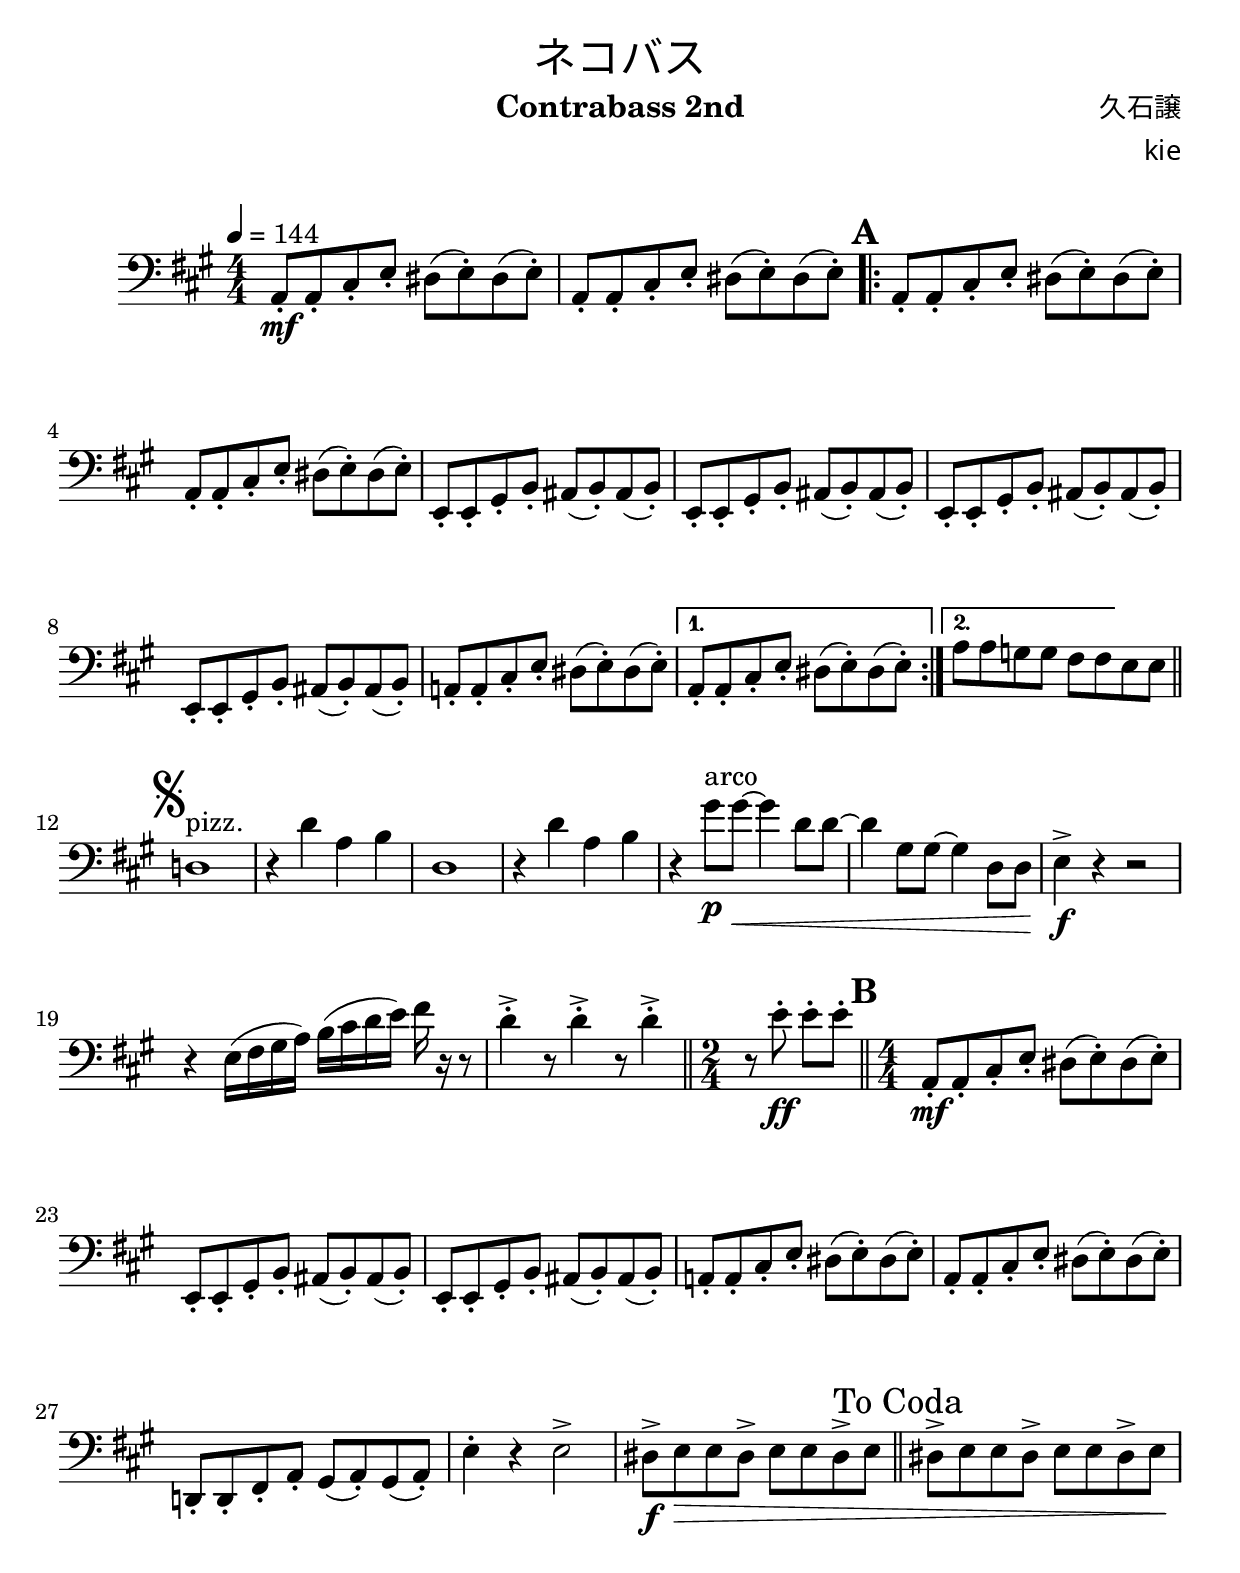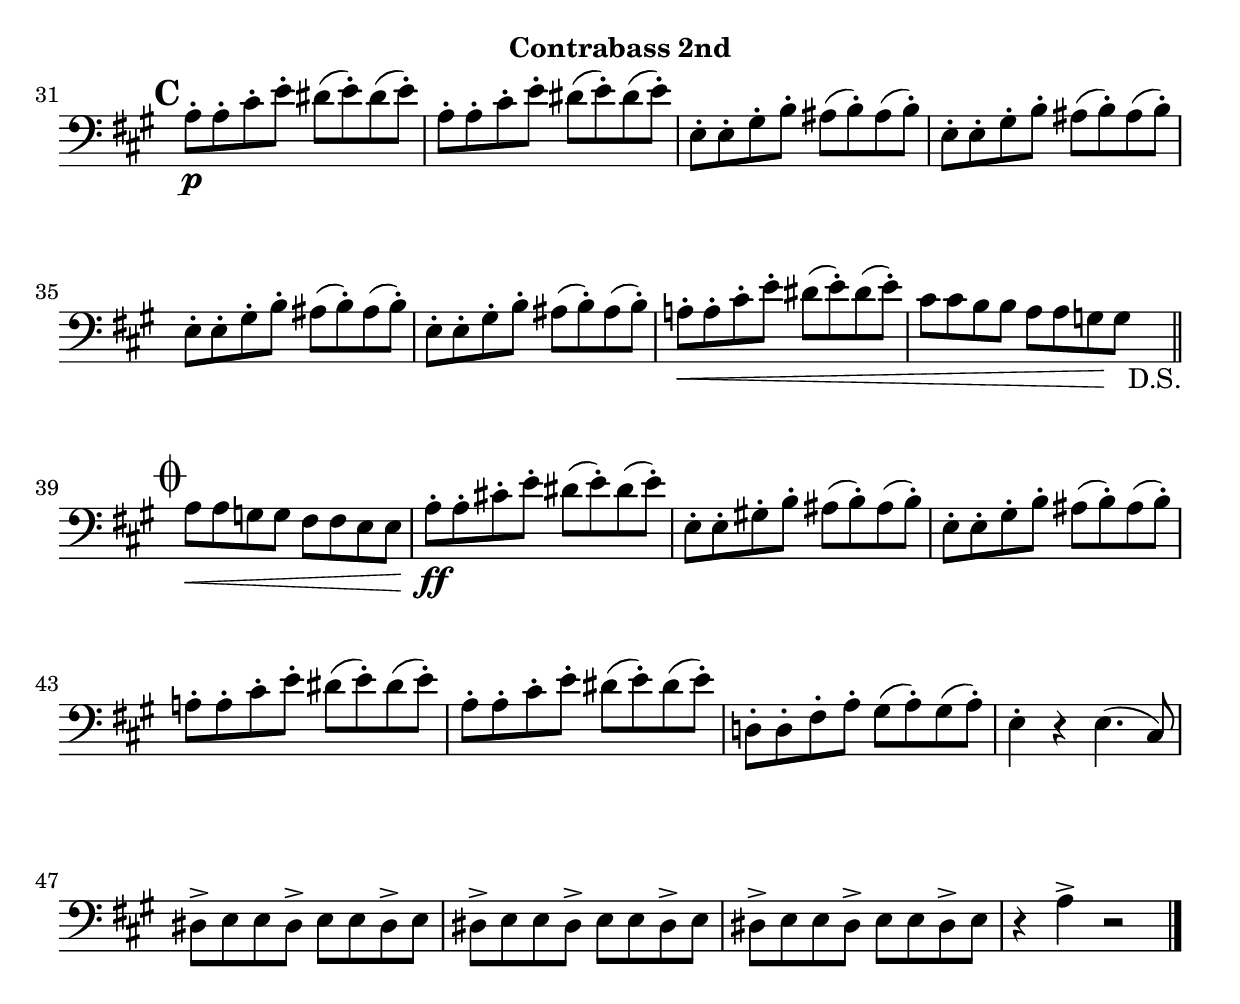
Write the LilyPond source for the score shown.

\version "2.24.0"
\header {
  title = \markup {
          \override #'(font-name . "HGSSoeiKakupoptai")
          "ネコバス"
  }
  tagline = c
  composer = \markup {
          \override #'(font-name . "HGSSoeiKakupoptai")
          "久石譲"
  }
  arranger = \markup {
          \override #'(font-name . "HGSSoeiKakupoptai")
          "kie"
  }
  instrument = \markup{\bold "Contrabass 2nd"}
}


#(set-global-staff-size 24)
#(set-default-paper-size "a4" )

%%以下、定義
ffz = #(make-dynamic-script "ffz")
fpp = #(make-dynamic-script "fpp")
%%ここまで、定義

\paper {
  #(set-paper-size "a4")
  top-margin = 2\cm
  bottom-margin = 1\cm
  left-margin = 1\cm
  right-margin = 1\cm

  markup-markup-spacing.basic-distance = #20
  markup-system-spacing.basic-distance = #20
  last-bottom-spacing.basic-distance = #12
  system-system-spacing.basic-distance = #16
  score-markup-spacing.basic-distance = #20

  print-page-number = ##f
  
  print-first-page-number = ##f
  first-page-number = 1

}


\layout {
  indent = 1.0\cm %%0にするといい
}


\score {
  <<    
    \new Staff
    \compressEmptyMeasures
    \relative c{
  \numericTimeSignature
  \time 4/4 %%拍子
  \set Staff.midiInstrument = "contrabass"
  \clef bass %%音部記号　ト音…treble　ヘ音…bass　ハ音…alto
  \override Hairpin.minimum-length = #6

  \key a \major  %%調
  \tempo 4=144  %%BPM
  a8-.\mf a-. cis-. e-. dis( e-.) dis( e-.)
  a,-. a-. cis-. e-. dis( e-.) dis( e-.)
  \mark \default
  \repeat volta 2 { 
    a,-. a-. cis-. e-. dis( e-.) dis( e-.)
    a,-. a-. cis-. e-. dis( e-.) dis( e-.)
    e,-. e-. gis-. b-. ais( b-.) ais( b-.)
    e,-. e-. gis-. b-. ais( b-.) ais( b-.)
    e,-. e-. gis-. b-. ais( b-.) ais( b-.)
    e,-. e-. gis-. b-. ais( b-.) ais( b-.)
    a!-. a-. cis-. e-. dis( e-.) dis( e-.)
    \alternative {
      {a,-. a-. cis-. e-. dis( e-.) dis( e-.)}
      {a8 a g g fis[ fis}
    }
  }
  e e]
  \bar "||"
  \mark \markup { \musicglyph "scripts.segno" }
  d!1^"pizz."
  r4 d' a b
  d,1
  r4 d' a b
  r4 gis'8^"arco"\p gis\<~ gis4 d8 d~
  d4 gis,8 gis~ gis4 d8 d
  e4->\f r4 r2
  r4 e16( fis gis a) b( cis d e) fis r r8
  d4-.-> r8 d4-.-> r8 d4-.->
  \bar "||"
  \time 2/4
  r8 e-.\ff e-. e-.
  \bar "||"
  \time 4/4
  \mark \default
  a,,-.\mf a-. cis-. e-. dis( e-.) dis( e-.)
  e,-. e-. gis-. b-. ais( b-.) ais( b-.)
  e,-. e-. gis-. b-. ais( b-.) ais( b-.)
  a!-. a-. cis-. e-. dis( e-.) dis( e-.)
  a,-. a-. cis-. e-. dis( e-.) dis( e-.)
  d,!-. d-. fis-. a-. gis( a-.) gis( a-.)
  e'4-. r e2->
  dis8->\f e\> e dis-> e e  dis-> e
  \bar "||"
  \mark \markup{"To Coda"}
  dis8-> e e dis8-> e e  dis-> e\!
  \mark \default
  a-.\p a-. cis-. e-. dis( e-.) dis( e-.)
  a,-. a-. cis-. e-. dis( e-.) dis( e-.)
  e,-. e-. gis-. b-. ais( b-.) ais( b-.)
  e,-. e-. gis-. b-. ais( b-.) ais( b-.)
  e,-. e-. gis-. b-. ais( b-.) ais( b-.)
  e,-. e-. gis-. b-. ais( b-.) ais( b-.)
  a!-.\< a-. cis-. e-. dis( e-.) dis( e-.)
  cis cis b b a a g\! <<{g} {s16 s_"D.S."}>>
  \bar "||"
  \break
  \mark \markup { \musicglyph "scripts.coda" }
  a8\< a g g fis fis e e
  a-.\ff a-. cis!-. e-. dis( e-.) dis( e-.)
  e,-. e-. gis!-. b-. ais( b-.) ais( b-.)
  e,-. e-. gis-. b-. ais( b-.) ais( b-.)
  a!-. a-. cis-. e-. dis( e-.) dis( e-.)
  a,-. a-. cis-. e-. dis( e-.) dis( e-.)
  d,!-. d-. fis-. a-. gis( a-.) gis( a-.)
  e4-. r e4.( cis8)
  dis8-> e e dis-> e e  dis-> e
  dis8-> e e dis-> e e  dis-> e
  dis8-> e e dis-> e e  dis-> e
  r4 a-> r2
  \bar "|."
}

  >>
}